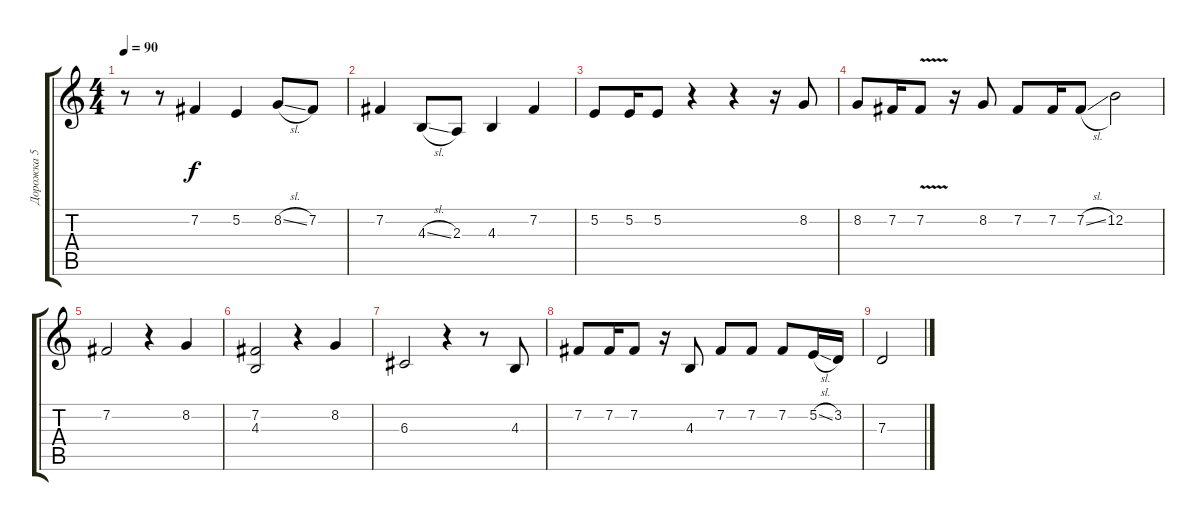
\track ("Дорожка 5" "Дорожка 5") {instrument altosax}
\staff {score tabs}
\tuning (E4 B3 G3 D3 A2 E2) {hide}
\ts (4 4)
\tempo 90
\clef g2
\ks c
r.8{dy f} r.8 7.2.4 5.2.4 8.2{sl}.8 7.2.8 |
7.2.4 4.3{sl}.8 2.3.8 4.3.4 7.2.4 |
5.2.8 5.2.16 5.2.8 r.4 r.4 r.16 8.2.8 |
8.2.8 7.2.16 7.2{v}.8 r.16 8.2.8 7.2.8 7.2.16 7.2{sl}.8 12.2.2 |
7.2.2 r.4 8.2.4 |
(7.2 4.3).2 r.4 8.2.4 |
6.3.2 r.4 r.8 4.3.8 |
7.2.8 7.2.16 7.2.8 r.16 4.3.8 7.2.8 7.2.8 7.2.8 5.2{sl}.16 3.2.16 |
7.3.2
